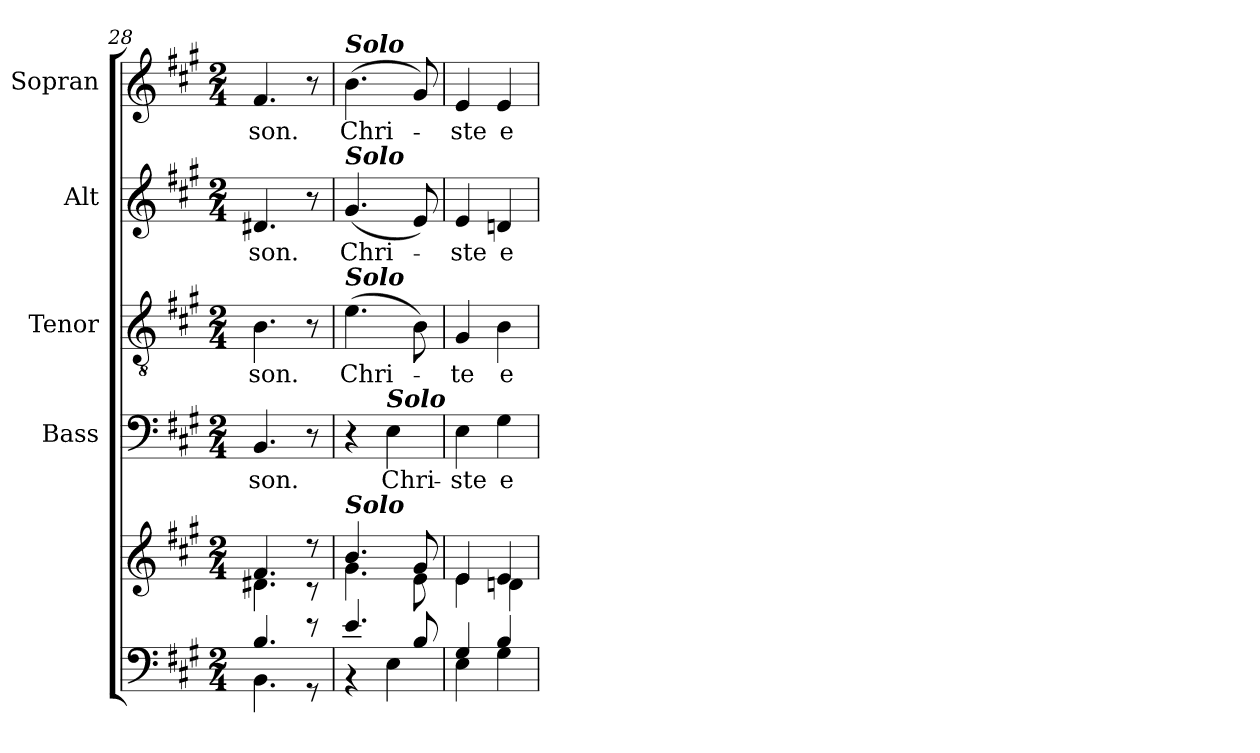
**kern	**kern	**kern	**text	**kern	**text	**kern	**text	**kern	**text
*part5	*part5	*part4	*part4	*part3	*part3	*part2	*part2	*part1	*part1
*staff6	*staff5	*staff4	*staff4	*staff3	*staff3	*staff2	*staff2	*staff1	*staff1
*	*	*I"Bass	*	*I"Tenor	*	*I"Alt	*	*I"Sopran	*
*	*	*I'B.	*	*I'T.	*	*I'A.	*	*I'S.	*
!!LO:PB:g=z
*clefF4	*clefG2	*clefF4	*	*clefGv2	*	*clefG2	*	*clefG2	*
*k[f#c#g#]	*k[f#c#g#]	*k[f#c#g#]	*	*k[f#c#g#]	*	*k[f#c#g#]	*	*k[f#c#g#]	*
*A:	*A:	*A:	*	*A:	*	*A:	*	*A:	*
*M2/4	*M2/4	*M2/4	*	*M2/4	*	*M2/4	*	*M2/4	*
=28	=28	=28	=28	=28	=28	=28	=28	=28	=28
*^	*^	*	*	*	*	*	*	*	*
!	!	!	!	!	!LO:LY:b	!	!LO:LY:b	!	!LO:LY:b	!	!LO:LY:b
4.B/	4.BB\	4.f#/	4.d#X\	4.BB/	-son.	4.B\	-son.	4.d#X/	-son.	4.f#/	-son.
8r	8r	8r	8r	8r	.	8r	.	8r	.	8r	.
=29	=29	=29	=29	=29	=29	=29	=29	=29	=29	=29	=29
!	!	!	!	!	!	!	!	!	!	!LO:TX:a:Bi:t=Solo	!
!	!	!	!	!	!	!	!	!LO:TX:a:Bi:t=Solo	!	!	!
!	!	!	!	!	!	!LO:TX:a:Bi:t=Solo	!	!	!	!	!
!	!	!LO:TX:a:Bi:t=Solo	!	!	!	!	!	!	!	!	!
!	!	!	!	!	!	!	!LO:LY:b	!	!LO:LY:b	!	!LO:LY:b
4.e/	4r	4.b/	4.g#\	4r	.	(>4.e\	Chri-	(<4.g#/	Chri-	(>4.b\	Chri-
!	!	!	!	!LO:TX:a:Bi:t=Solo	!	!	!	!	!	!	!
!	!	!	!	!	!LO:LY:b	!	!	!	!	!	!
.	4E\	.	.	4E\	Chri-	.	.	.	.	.	.
8B/	.	8g#/	8e\	.	.	8B\)	.	8e/)	.	8g#/)	.
=30	=30	=30	=30	=30	=30	=30	=30	=30	=30	=30	=30
!	!	!	!	!	!LO:LY:b	!	!LO:LY:b	!	!LO:LY:b	!	!LO:LY:b
4G#/	4E\	4e/	4e\	4E\	-ste	4G#/	-te	4e/	-ste	4e/	-ste
!	!	!	!	!	!LO:LY:b	!	!LO:LY:b	!	!LO:LY:b	!	!LO:LY:b
4B/	4G#\	4e/	4dn\	4G#\	e-	4B\	e-	4dn/	e-	4e/	e-
*v	*v	*	*	*	*	*	*	*	*	*	*
*	*v	*v	*	*	*	*	*	*	*	*
=	=	=	=	=	=	=	=	=	=
*-	*-	*-	*-	*-	*-	*-	*-	*-	*-
